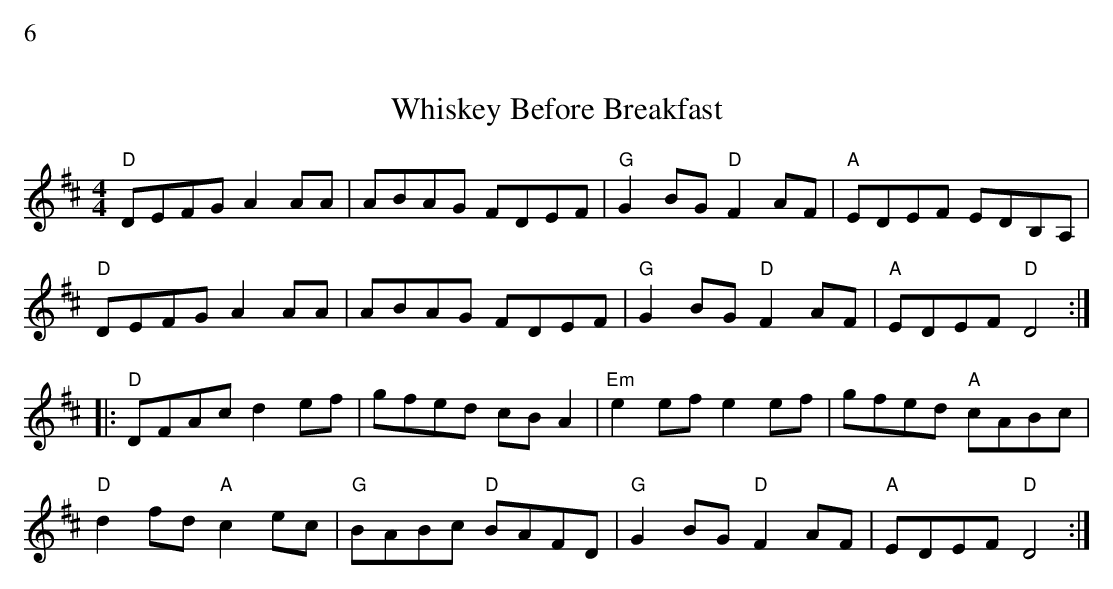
X:1
%%text 6
T: Whiskey Before Breakfast
M: 4/4
K: D
"D"DEFG A2 AA | ABAG FDEF |"G" G2 BG"D" F2 AF | "A"EDEF EDB,A, |
"D"DEFG A2 AA | ABAG FDEF |"G" G2 BG"D" F2 AF | "A"EDEF "D"D4  :|
|:"D"DFAcd2ef | gfed cBA2 | "Em"e2efe2ef | gfed "A"cABc |
"D"d2 fd "A"c2 ec | "G"BABc "D"BAFD |"G" G2 BG "D"F2 AF | "A"EDEF "D"D4 :|
